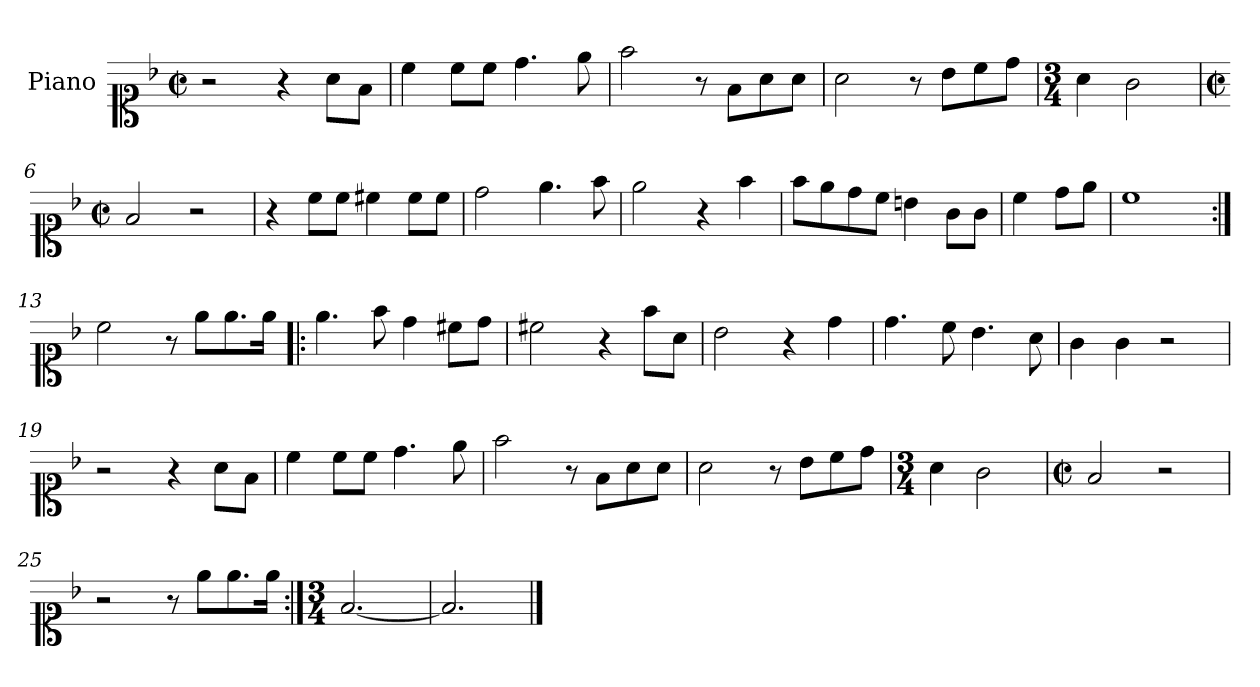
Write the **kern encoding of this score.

**kern
*part1
*staff1
*I"Piano
*I'Pno.
*clefC1
*k[b-]
*M2/2
*met(c|)
=1
2r
4r
8a\L
8f\J
=2
4cc\
8cc\L
8cc\J
4.dd\
8ee\
=3
2ff\
8r
8f\L
8a\
8a\J
=4
2a\
8r
8b-\L
8cc\
8dd\J
=5
*M3/4
4a\
2g\
=6
*M2/2
*met(c|)
2f/
2r
=7
4r
8cc\L
8cc\J
4cc#X\
8cc#\L
8cc#\J
=8
2dd\
4.ee\
8ff\
!!LO:LB:g=z
=9
2ee\
4r
4ff\
=10
8ff\L
8ee\
8dd\
8cc\J
4bn\
8g\L
8g\J
=11
4cc\
8dd\L
8ee\J
=12
1cc
=13:|!
2cc\
8r
8ee\L
8.ee\
16ee\Jk
=14!|:
4.ee\
8ff\
4dd\
8cc#X\L
8dd\J
=15
2cc#X\
4r
8ff\L
8a\J
=16
2b-\
4r
4dd\
!!LO:LB:g=z
=17
4.dd\
8cc\
4.b-\
8a\
=18
4g\
4g\
2r
=19
2r
4r
8a\L
8f\J
=20
4cc\
8cc\L
8cc\J
4.dd\
8ee\
=21
2ff\
8r
8f\L
8a\
8a\J
=22
2a\
8r
8b-\L
8cc\
8dd\J
=23
*M3/4
4a\
2g\
=24
*M2/2
*met(c|)
2f/
2r
!!LO:LB:g=z
=25
2r
8r
8ee\L
8.ee\
16ee\Jk
=26:|!
*M3/4
[2.f/
=27
2.f/]
==
*-
